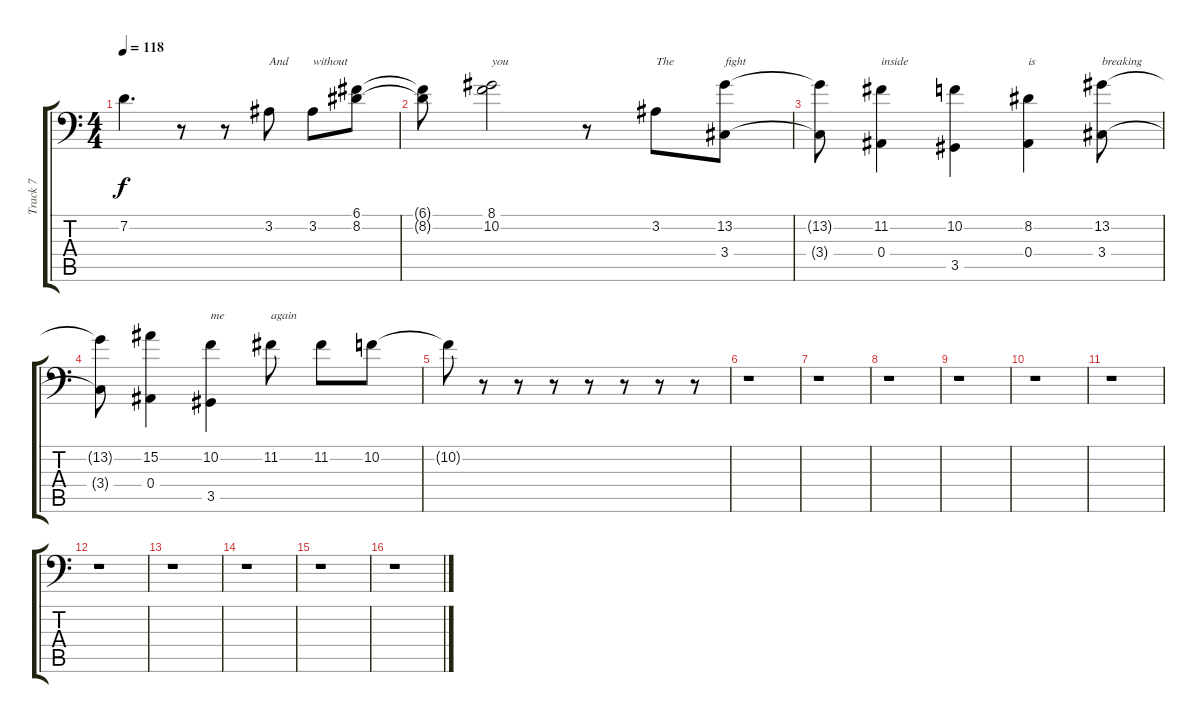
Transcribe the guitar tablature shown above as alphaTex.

\track ("Track 7" "Track 7") {instrument frenchhorn}
\staff {score tabs}
\tuning (C4 G3 Eb3 Bb2 F2 Bb1) {hide}
\ts (4 4)
\tempo 118
\clef f4
\ks c
7.2.4{d dy f} r.8 r.8 3.2.8{txt "And"} 3.2.8{txt "without"} (6.1 8.2).8 |
(6.1{t} 8.2{t}).8 (8.1 10.2).2{txt "you"} r.8 3.2.8{txt "The"} (13.2 3.4).8{txt "fight"} |
(13.2{t} 3.4{t}).8 (11.2 0.4).4{txt "inside"} (10.2 3.5).4 (8.2 0.4).4{txt "is"} (13.2 3.4).8{txt "breaking"} |
(13.2{t} 3.4{t}).8 (15.2 0.4).4 (10.2 3.5).4{txt "me"} 11.2.8{txt "again"} 11.2.8 10.2.8 |
10.2{t}.8 r.8 r.8 r.8 r.8 r.8 r.8 r.8 |
r.1 |
r.1 |
r.1 |
r.1 |
r.1 |
r.1 |
r.1 |
r.1 |
r.1 |
r.1 |
r.1
